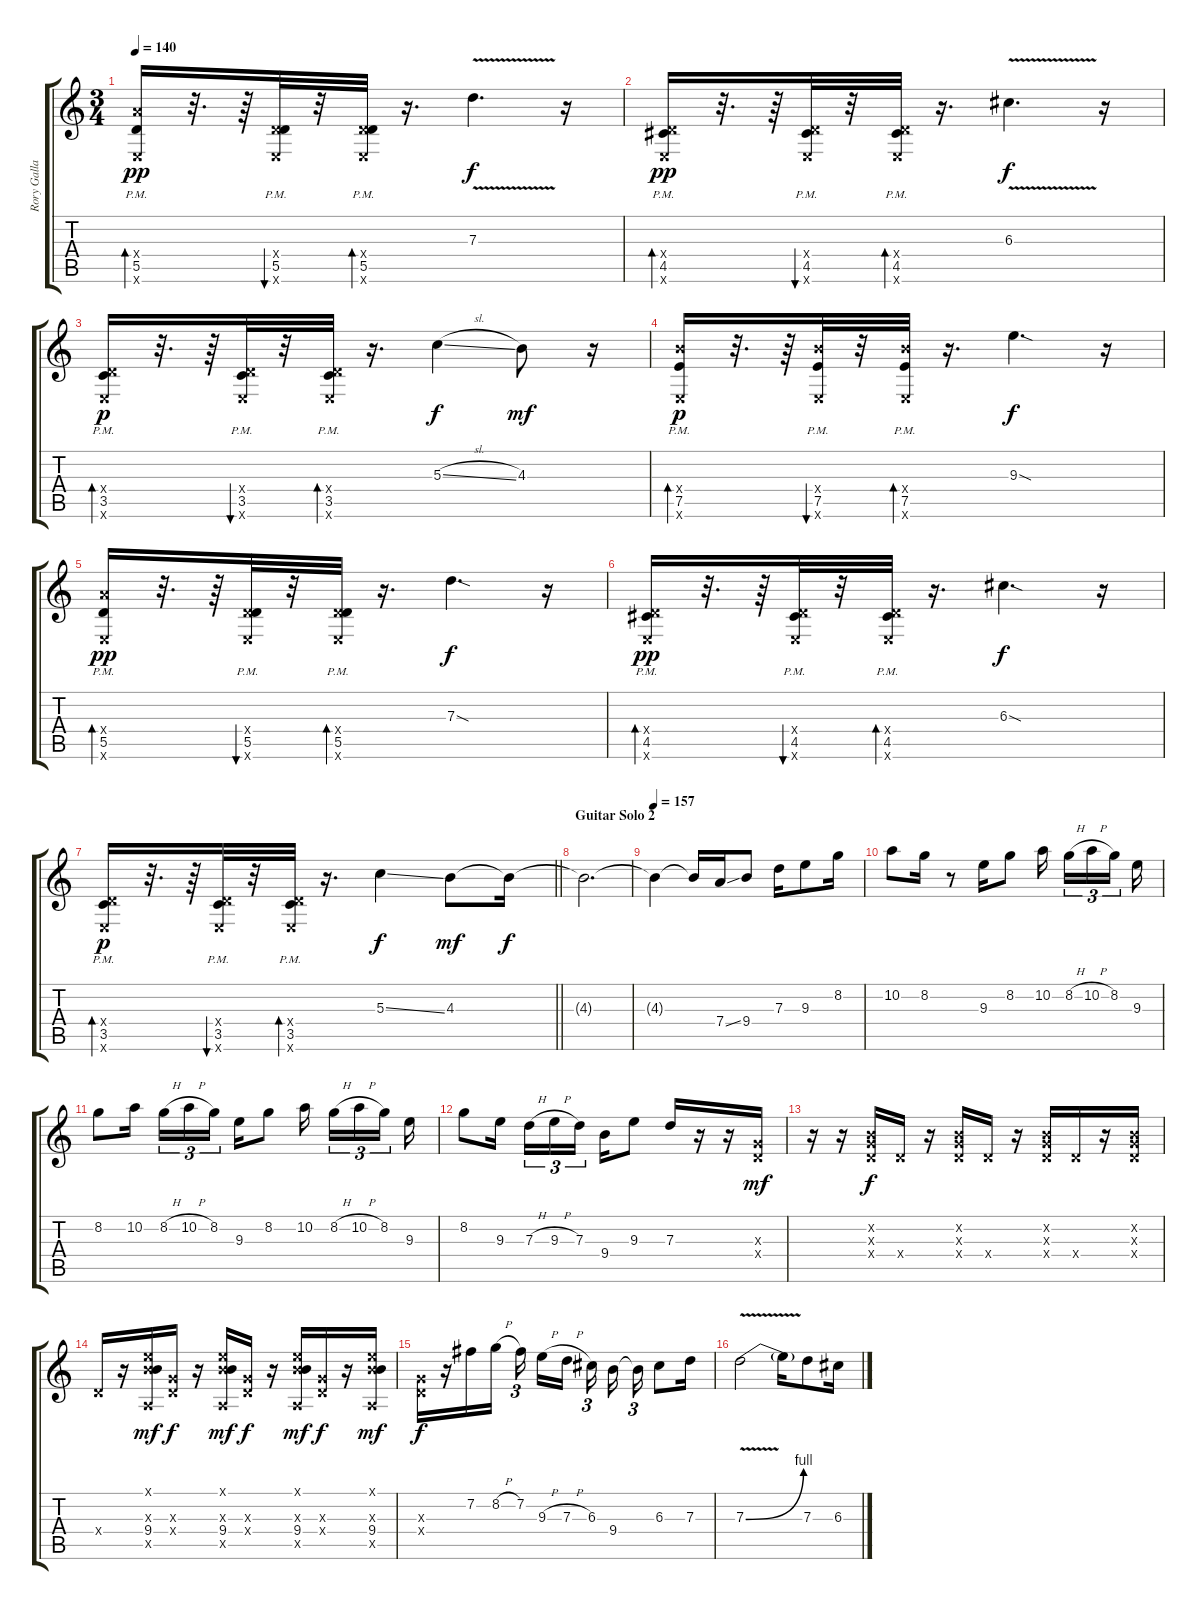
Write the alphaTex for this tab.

\track ("Rory Gallagher" "Rory Galla") {instrument overdrivenguitar}
\staff {score tabs}
\tuning (E4 B3 G3 D3 A2 E2) {hide}
\ts (3 4)
\tempo 140
\clef g2
\ks c
(7.4{x} 5.5{pm} 0.6{x}).16{bd 60 dy pp} r.32{d} r.64 (0.4{x} 5.5{pm} 0.6{x}).32{bu 60} r.32 (0.4{x} 5.5{pm} 0.6{x}).32{bd 60} r.16{d} 7.3{v}.4{d dy f} r.16 |
(0.4{x} 4.5{pm} 0.6{x}).16{bd 60 dy pp} r.32{d} r.64 (0.4{x} 4.5{pm} 0.6{x}).32{bu 60} r.32 (0.4{x} 4.5{pm} 0.6{x}).32{bd 60} r.16{d} 6.3{v}.4{d dy f} r.16 |
(0.4{x} 3.5{pm} 0.6{x}).16{bd 60 dy p} r.32{d} r.64 (0.4{x} 3.5{pm} 0.6{x}).32{bu 60} r.32 (0.4{x} 3.5{pm} 0.6{x}).32{bd 60} r.16{d} 5.3{sl}.4{dy f} 4.3.8{dy mf} r.16 |
(9.4{x} 7.5{pm} 0.6{x}).16{bd 60 dy p} r.32{d} r.64 (9.4{x} 7.5{pm} 0.6{x}).32{bu 60} r.32 (9.4{x} 7.5{pm} 0.6{x}).32{bd 60} r.16{d} 9.3{sod}.4{d dy f} r.16 |
(7.4{x} 5.5{pm} 0.6{x}).16{bd 60 dy pp} r.32{d} r.64 (0.4{x} 5.5{pm} 0.6{x}).32{bu 60} r.32 (0.4{x} 5.5{pm} 0.6{x}).32{bd 60} r.16{d} 7.3{sod}.4{d dy f} r.16 |
(0.4{x} 4.5{pm} 0.6{x}).16{bd 60 dy pp} r.32{d} r.64 (0.4{x} 4.5{pm} 0.6{x}).32{bu 60} r.32 (0.4{x} 4.5{pm} 0.6{x}).32{bd 60} r.16{d} 6.3{sod}.4{d dy f} r.16 |
\barLineRight lightlight
(0.4{x} 3.5{pm} 0.6{x}).16{bd 60 dy p} r.32{d} r.64 (0.4{x} 3.5{pm} 0.6{x}).32{bu 60} r.32 (0.4{x} 3.5{pm} 0.6{x}).32{bd 60} r.16{d} 5.3{ss}.4{dy f} 4.3.8{dy mf} 4.3{t}.16{dy f} |
\section ("" "Guitar Solo 2")
4.3{t}.2{d} |
\tempo 157
4.3{t}.4 4.3{t}.16 7.4{ss}.16 9.4.8 7.3.16 9.3.8 8.2.16 |
10.2.8 8.2.16 r.8 9.3.16 8.2.8 10.2.16{beam splitsecondary} 8.2{h}.16{tu (3 2)} 10.2{h}.16{tu (3 2)} 8.2.16{tu (3 2) beam splitsecondary} 9.3.16 |
8.2.8 10.2.16{beam splitsecondary} 8.2{h}.16{tu (3 2)} 10.2{h}.16{tu (3 2)} 8.2.16{tu (3 2) beam splitsecondary} 9.3.16 8.2.8 10.2.16{beam splitsecondary} 8.2{h}.16{tu (3 2)} 10.2{h}.16{tu (3 2)} 8.2.16{tu (3 2) beam splitsecondary} 9.3.16 |
8.2.8 9.3.16{beam splitsecondary} 7.3{h}.16{tu (3 2)} 9.3{h}.16{tu (3 2)} 7.3.16{tu (3 2) beam splitsecondary} 9.4.16 9.3.8 7.3.16 r.16 r.16 (0.3{x} 0.4{x}).16{dy mf} |
r.16 r.16 (0.2{x} 0.3{x} 0.4{x}).16{dy f} 0.4{x}.16 r.16 (0.2{x} 0.3{x} 0.4{x}).16 0.4{x}.16 r.16 (0.2{x} 0.3{x} 0.4{x}).16 0.4{x}.16 r.16 (0.2{x} 0.3{x} 0.4{x}).16 |
0.4{x}.16 r.16 (0.1{x} 4.3{x} 9.4 0.5{x}).16{dy mf} (0.3{x} 0.4{x}).16{dy f} r.16 (0.1{x} 4.3{x} 9.4 0.5{x}).16{dy mf} (0.3{x} 0.4{x}).16{dy f} r.16 (0.1{x} 4.3{x} 9.4 0.5{x}).16{dy mf} (0.3{x} 0.4{x}).16{dy f} r.16 (0.1{x} 4.3{x} 9.4 0.5{x}).16{dy mf} |
(0.3{x} 0.4{x}).16{dy f} r.16 7.2.16 8.2{h}.16 7.2.16{tu (3 2) beam splitsecondary} 9.3{h}.16 7.3{h}.16{beam splitsecondary} 6.3.16{tu (3 2)} 9.4.16 9.4{t}.16{tu (3 2)} 6.3.8 7.3.16 |
7.3{be (bend 0 0 60 4) v}.2 7.3{t}.16 7.3.8 6.3.16
